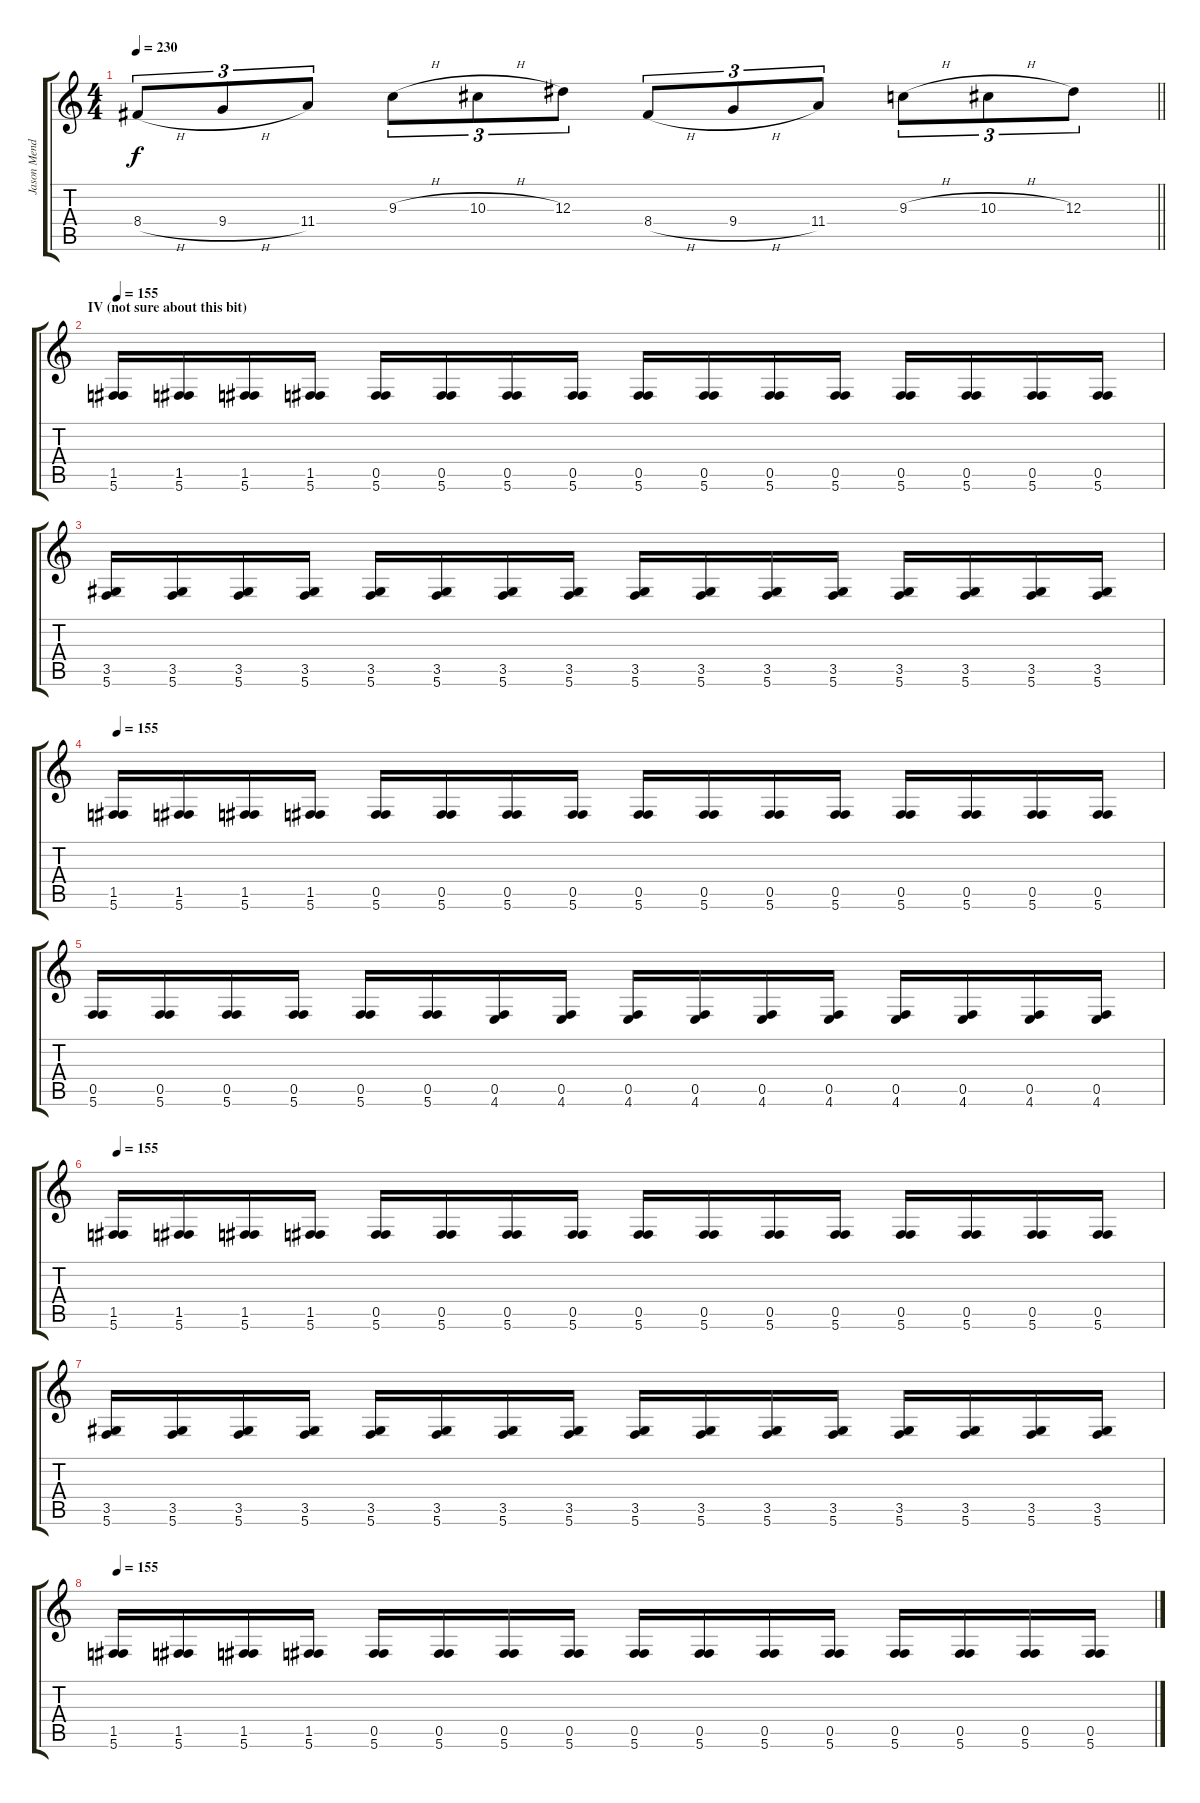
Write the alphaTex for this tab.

\track ("Jason Mendonca" "Jason Mend") {instrument distortionguitar}
\staff {score tabs}
\tuning (C4 G3 Eb3 Bb2 F2 C2) {hide}
\ts (4 4)
\tempo 230
\clef g2
\barLineRight lightlight
\ks c
8.4{h}.8{tu (3 2) dy f} 9.4{h}.8{tu (3 2)} 11.4.8{tu (3 2)} 9.3{h}.8{tu (3 2)} 10.3{h}.8{tu (3 2)} 12.3.8{tu (3 2)} 8.4{h}.8{tu (3 2)} 9.4{h}.8{tu (3 2)} 11.4.8{tu (3 2)} 9.3{h}.8{tu (3 2)} 10.3{h}.8{tu (3 2)} 12.3.8{tu (3 2)} |
\section ("" "IV (not sure about this bit)")
\tempo 155
(1.5 5.6).16 (1.5 5.6).16 (1.5 5.6).16 (1.5 5.6).16 (0.5 5.6).16 (0.5 5.6).16 (0.5 5.6).16 (0.5 5.6).16 (0.5 5.6).16 (0.5 5.6).16 (0.5 5.6).16 (0.5 5.6).16 (0.5 5.6).16 (0.5 5.6).16 (0.5 5.6).16 (0.5 5.6).16 |
(3.5 5.6).16 (3.5 5.6).16 (3.5 5.6).16 (3.5 5.6).16 (3.5 5.6).16 (3.5 5.6).16 (3.5 5.6).16 (3.5 5.6).16 (3.5 5.6).16 (3.5 5.6).16 (3.5 5.6).16 (3.5 5.6).16 (3.5 5.6).16 (3.5 5.6).16 (3.5 5.6).16 (3.5 5.6).16 |
\tempo 155
(1.5 5.6).16 (1.5 5.6).16 (1.5 5.6).16 (1.5 5.6).16 (0.5 5.6).16 (0.5 5.6).16 (0.5 5.6).16 (0.5 5.6).16 (0.5 5.6).16 (0.5 5.6).16 (0.5 5.6).16 (0.5 5.6).16 (0.5 5.6).16 (0.5 5.6).16 (0.5 5.6).16 (0.5 5.6).16 |
(0.5 5.6).16 (0.5 5.6).16 (0.5 5.6).16 (0.5 5.6).16 (0.5 5.6).16 (0.5 5.6).16 (0.5 4.6).16 (0.5 4.6).16 (0.5 4.6).16 (0.5 4.6).16 (0.5 4.6).16 (0.5 4.6).16 (0.5 4.6).16 (0.5 4.6).16 (0.5 4.6).16 (0.5 4.6).16 |
\tempo 155
(1.5 5.6).16 (1.5 5.6).16 (1.5 5.6).16 (1.5 5.6).16 (0.5 5.6).16 (0.5 5.6).16 (0.5 5.6).16 (0.5 5.6).16 (0.5 5.6).16 (0.5 5.6).16 (0.5 5.6).16 (0.5 5.6).16 (0.5 5.6).16 (0.5 5.6).16 (0.5 5.6).16 (0.5 5.6).16 |
(3.5 5.6).16 (3.5 5.6).16 (3.5 5.6).16 (3.5 5.6).16 (3.5 5.6).16 (3.5 5.6).16 (3.5 5.6).16 (3.5 5.6).16 (3.5 5.6).16 (3.5 5.6).16 (3.5 5.6).16 (3.5 5.6).16 (3.5 5.6).16 (3.5 5.6).16 (3.5 5.6).16 (3.5 5.6).16 |
\tempo 155
(1.5 5.6).16 (1.5 5.6).16 (1.5 5.6).16 (1.5 5.6).16 (0.5 5.6).16 (0.5 5.6).16 (0.5 5.6).16 (0.5 5.6).16 (0.5 5.6).16 (0.5 5.6).16 (0.5 5.6).16 (0.5 5.6).16 (0.5 5.6).16 (0.5 5.6).16 (0.5 5.6).16 (0.5 5.6).16
